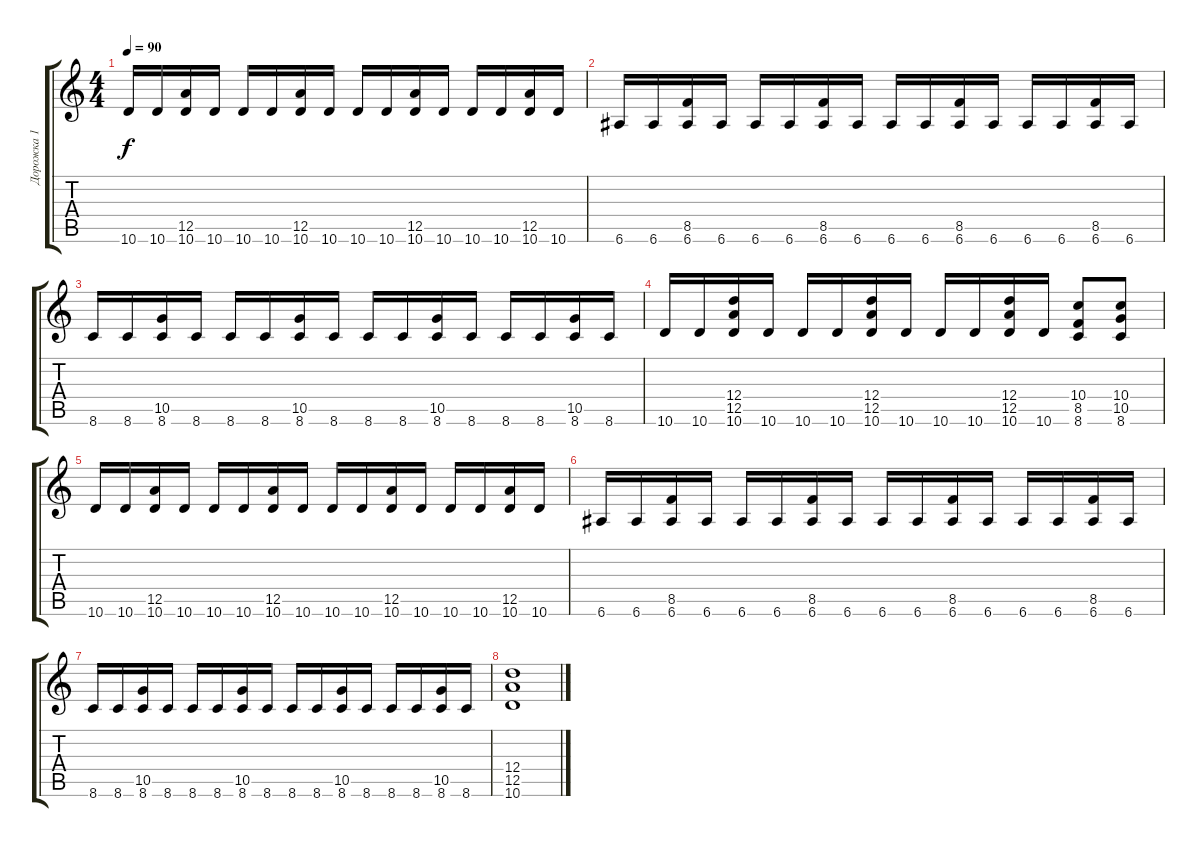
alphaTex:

\track ("Дорожка 1" "Дорожка 1") {instrument distortionguitar}
\staff {score tabs}
\tuning (E4 B3 G3 D3 A2 E2) {hide}
\ts (4 4)
\tempo 90
\clef g2
\ks c
10.6.16{dy f} 10.6.16 (12.5 10.6).16 10.6.16 10.6.16 10.6.16 (12.5 10.6).16 10.6.16 10.6.16 10.6.16 (12.5 10.6).16 10.6.16 10.6.16 10.6.16 (12.5 10.6).16 10.6.16 |
6.6.16 6.6.16 (8.5 6.6).16 6.6.16 6.6.16 6.6.16 (8.5 6.6).16 6.6.16 6.6.16 6.6.16 (8.5 6.6).16 6.6.16 6.6.16 6.6.16 (8.5 6.6).16 6.6.16 |
8.6.16 8.6.16 (10.5 8.6).16 8.6.16 8.6.16 8.6.16 (10.5 8.6).16 8.6.16 8.6.16 8.6.16 (10.5 8.6).16 8.6.16 8.6.16 8.6.16 (10.5 8.6).16 8.6.16 |
10.6.16 10.6.16 (12.4 12.5 10.6).16 10.6.16 10.6.16 10.6.16 (12.4 12.5 10.6).16 10.6.16 10.6.16 10.6.16 (12.4 12.5 10.6).16 10.6.16 (10.4 8.5 8.6).8 (10.4 10.5 8.6).8 |
10.6.16 10.6.16 (12.5 10.6).16 10.6.16 10.6.16 10.6.16 (12.5 10.6).16 10.6.16 10.6.16 10.6.16 (12.5 10.6).16 10.6.16 10.6.16 10.6.16 (12.5 10.6).16 10.6.16 |
6.6.16 6.6.16 (8.5 6.6).16 6.6.16 6.6.16 6.6.16 (8.5 6.6).16 6.6.16 6.6.16 6.6.16 (8.5 6.6).16 6.6.16 6.6.16 6.6.16 (8.5 6.6).16 6.6.16 |
8.6.16 8.6.16 (10.5 8.6).16 8.6.16 8.6.16 8.6.16 (10.5 8.6).16 8.6.16 8.6.16 8.6.16 (10.5 8.6).16 8.6.16 8.6.16 8.6.16 (10.5 8.6).16 8.6.16 |
(12.4 12.5 10.6).1
